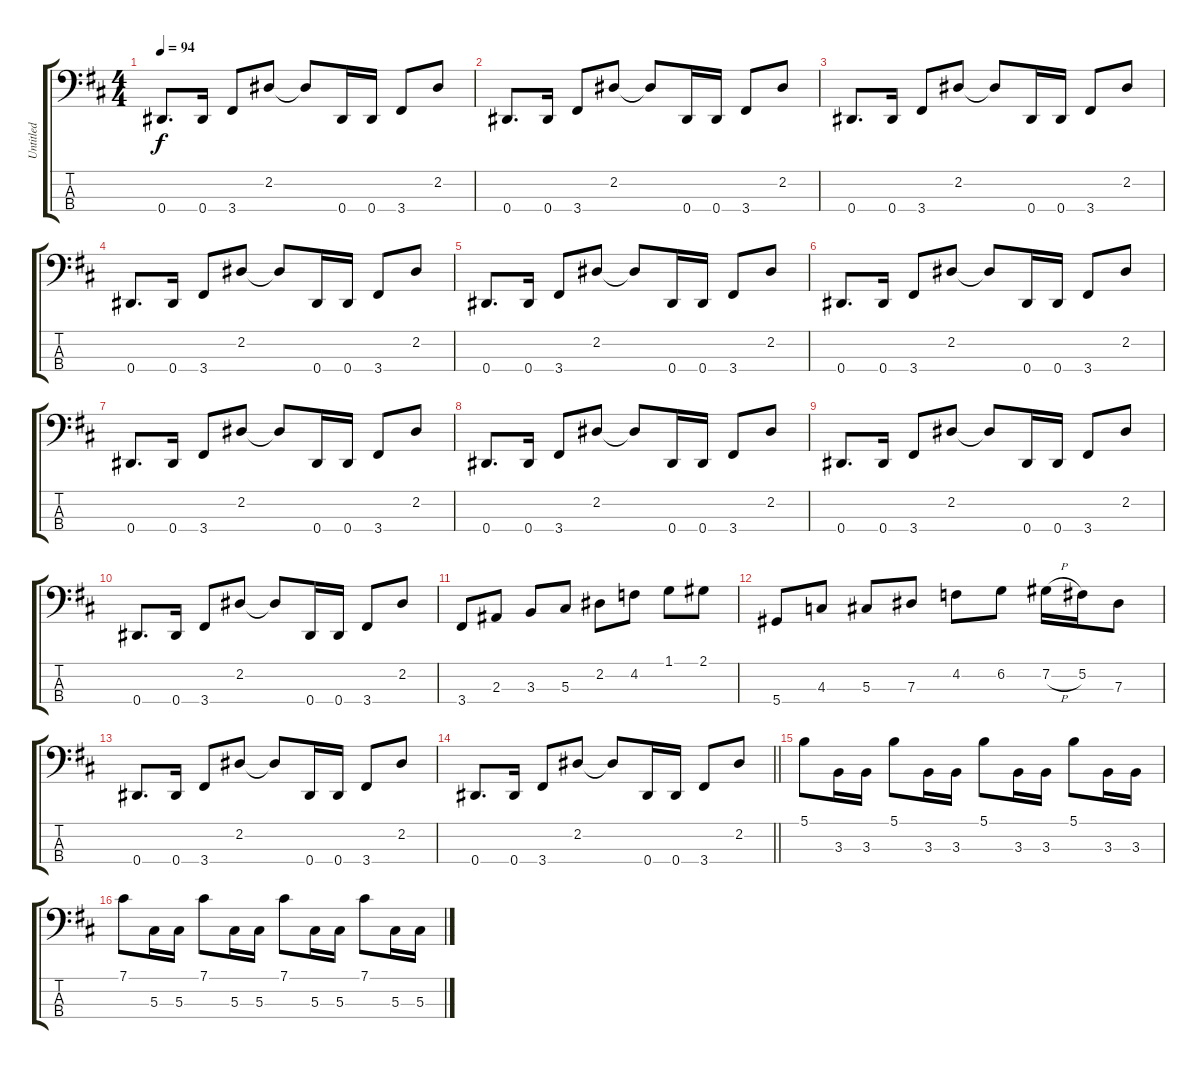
\track ("Untitled" "Untitled") {instrument electricbasspick}
\staff {score tabs}
\tuning (Gb2 Db2 Ab1 Eb1) {hide}
\ts (4 4)
\tempo 94
\clef f4
\ks d
0.4.8{d dy f} 0.4.16 3.4.8 2.2.8 2.2{t}.8 0.4.16 0.4.16 3.4.8 2.2.8 |
0.4.8{d} 0.4.16 3.4.8 2.2.8 2.2{t}.8 0.4.16 0.4.16 3.4.8 2.2.8 |
0.4.8{d} 0.4.16 3.4.8 2.2.8 2.2{t}.8 0.4.16 0.4.16 3.4.8 2.2.8 |
0.4.8{d} 0.4.16 3.4.8 2.2.8 2.2{t}.8 0.4.16 0.4.16 3.4.8 2.2.8 |
0.4.8{d} 0.4.16 3.4.8 2.2.8 2.2{t}.8 0.4.16 0.4.16 3.4.8 2.2.8 |
0.4.8{d} 0.4.16 3.4.8 2.2.8 2.2{t}.8 0.4.16 0.4.16 3.4.8 2.2.8 |
0.4.8{d} 0.4.16 3.4.8 2.2.8 2.2{t}.8 0.4.16 0.4.16 3.4.8 2.2.8 |
0.4.8{d} 0.4.16 3.4.8 2.2.8 2.2{t}.8 0.4.16 0.4.16 3.4.8 2.2.8 |
0.4.8{d} 0.4.16 3.4.8 2.2.8 2.2{t}.8 0.4.16 0.4.16 3.4.8 2.2.8 |
0.4.8{d} 0.4.16 3.4.8 2.2.8 2.2{t}.8 0.4.16 0.4.16 3.4.8 2.2.8 |
3.4.8 2.3.8 3.3.8 5.3.8 2.2.8 4.2.8 1.1.8 2.1.8 |
5.4.8 4.3.8 5.3.8 7.3.8 4.2.8 6.2.8 7.2{h}.16 5.2.16 7.3.8 |
0.4.8{d} 0.4.16 3.4.8 2.2.8 2.2{t}.8 0.4.16 0.4.16 3.4.8 2.2.8 |
\barLineRight lightlight
0.4.8{d} 0.4.16 3.4.8 2.2.8 2.2{t}.8 0.4.16 0.4.16 3.4.8 2.2.8 |
5.1.8 3.3.16 3.3.16 5.1.8 3.3.16 3.3.16 5.1.8 3.3.16 3.3.16 5.1.8 3.3.16 3.3.16 |
7.1.8 5.3.16 5.3.16 7.1.8 5.3.16 5.3.16 7.1.8 5.3.16 5.3.16 7.1.8 5.3.16 5.3.16
